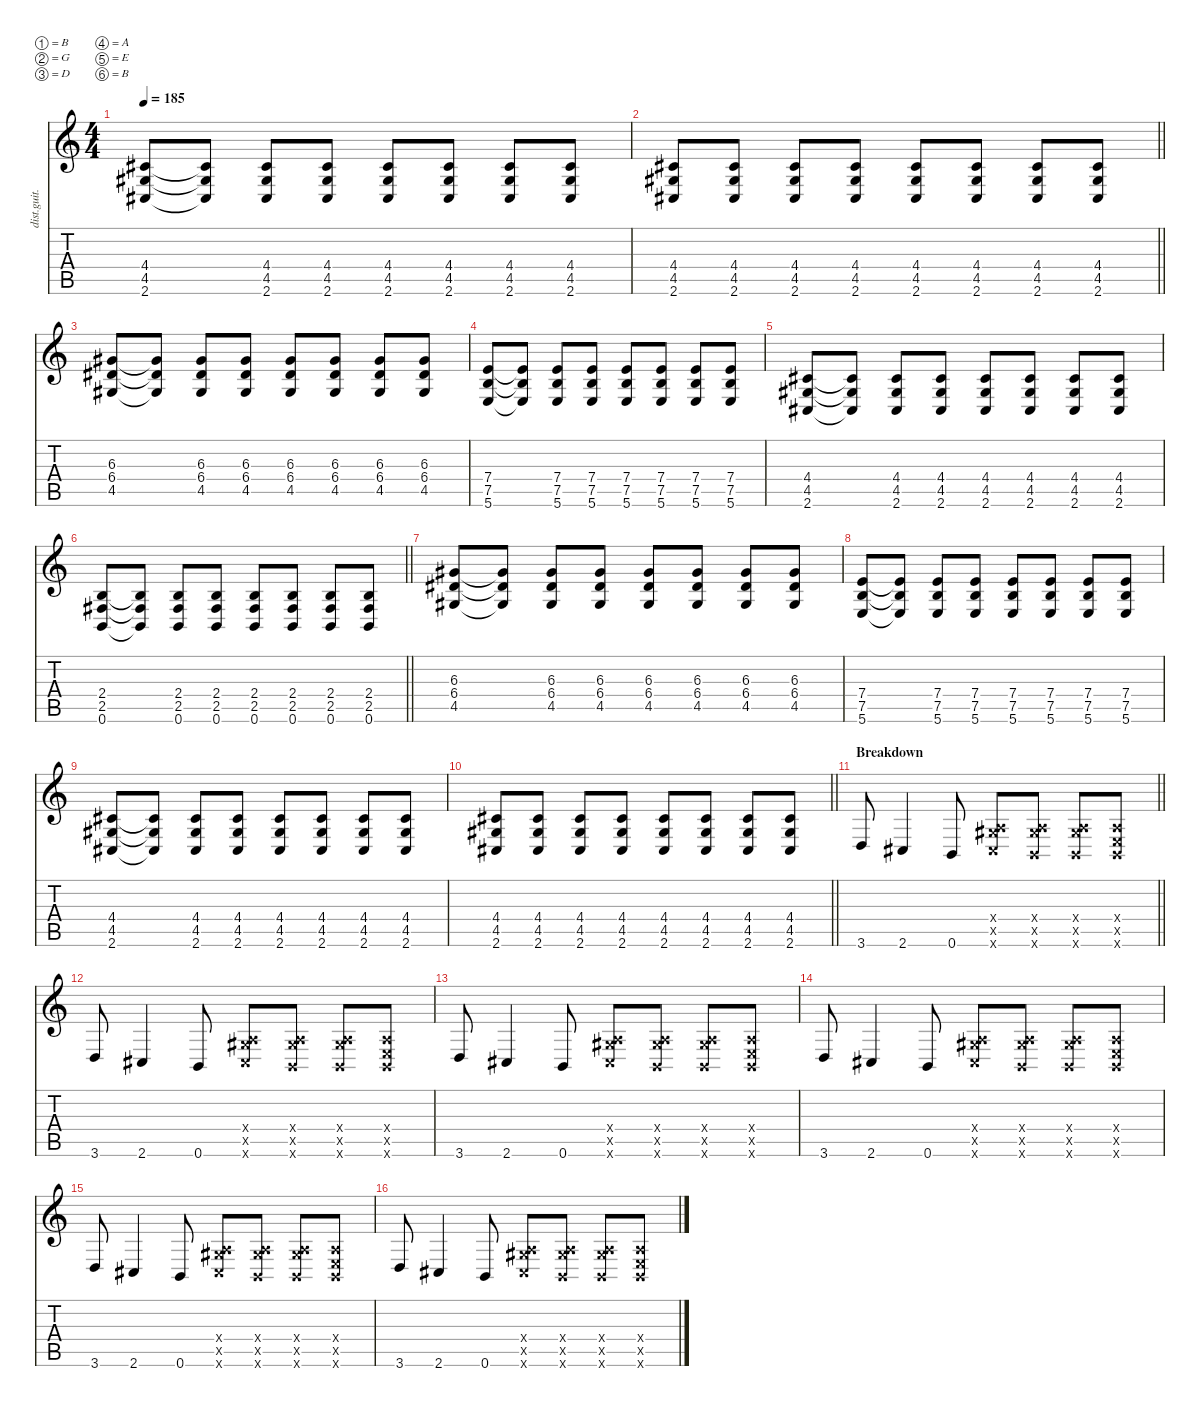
\defaultSystemsLayout 4
\hideDynamics
\bracketExtendMode nobrackets
\track ("Guitar L - Petr" "dist.guit.") {instrument distortionguitar}
\staff {score tabs}
\tuning (B3 G3 D3 A2 E2 B1)
\ts (4 4)
\tempo 185
\clef g2
\ks c
(4.4{acc #} 4.5{acc #} 2.6{acc #}).8{dy f beam Up} (4.4{t acc #} 4.5{t acc #} 2.6{t acc #}).8{beam Up} (4.4{acc #} 4.5{acc #} 2.6{acc #}).8{beam Up} (4.4{acc #} 4.5{acc #} 2.6{acc #}).8{beam Up} (4.4{acc #} 4.5{acc #} 2.6{acc #}).8{beam Up} (4.4{acc #} 4.5{acc #} 2.6{acc #}).8{beam Up} (4.4{acc #} 4.5{acc #} 2.6{acc #}).8{beam Up} (4.4{acc #} 4.5{acc #} 2.6{acc #}).8{beam Up} |
\barLineRight lightlight
(4.4{acc #} 4.5{acc #} 2.6{acc #}).8{beam Up} (4.4{acc #} 4.5{acc #} 2.6{acc #}).8{beam Up} (4.4{acc #} 4.5{acc #} 2.6{acc #}).8{beam Up} (4.4{acc #} 4.5{acc #} 2.6{acc #}).8{beam Up} (4.4{acc #} 4.5{acc #} 2.6{acc #}).8{beam Up} (4.4{acc #} 4.5{acc #} 2.6{acc #}).8{beam Up} (4.4{acc #} 4.5{acc #} 2.6{acc #}).8{beam Up} (4.4{acc #} 4.5{acc #} 2.6{acc #}).8{beam Up} |
(6.3{acc #} 6.4{acc #} 4.5{acc #}).8{beam Up} (6.3{t acc #} 6.4{t acc #} 4.5{t acc #}).8{beam Up} (6.3{acc #} 6.4{acc #} 4.5{acc #}).8{beam Up} (6.3{acc #} 6.4{acc #} 4.5{acc #}).8{beam Up} (6.3{acc #} 6.4{acc #} 4.5{acc #}).8{beam Up} (6.3{acc #} 6.4{acc #} 4.5{acc #}).8{beam Up} (6.3{acc #} 6.4{acc #} 4.5{acc #}).8{beam Up} (6.3{acc #} 6.4{acc #} 4.5{acc #}).8{beam Up} |
(7.4 7.5 5.6).8{beam Up} (7.4{t} 7.5{t} 5.6{t}).8{beam Up} (7.4 7.5 5.6).8{beam Up} (7.4 7.5 5.6).8{beam Up} (7.4 7.5 5.6).8{beam Up} (7.4 7.5 5.6).8{beam Up} (7.4 7.5 5.6).8{beam Up} (7.4 7.5 5.6).8{beam Up} |
(4.4{acc #} 4.5{acc #} 2.6{acc #}).8{beam Up} (4.4{t acc #} 4.5{t acc #} 2.6{t acc #}).8{beam Up} (4.4{acc #} 4.5{acc #} 2.6{acc #}).8{beam Up} (4.4{acc #} 4.5{acc #} 2.6{acc #}).8{beam Up} (4.4{acc #} 4.5{acc #} 2.6{acc #}).8{beam Up} (4.4{acc #} 4.5{acc #} 2.6{acc #}).8{beam Up} (4.4{acc #} 4.5{acc #} 2.6{acc #}).8{beam Up} (4.4{acc #} 4.5{acc #} 2.6{acc #}).8{beam Up} |
\barLineRight lightlight
(2.4 2.5{acc #} 0.6).8{beam Up} (2.4{t} 2.5{t acc #} 0.6{t}).8{beam Up} (2.4 2.5{acc #} 0.6).8{beam Up} (2.4 2.5{acc #} 0.6).8{beam Up} (2.4 2.5{acc #} 0.6).8{beam Up} (2.4 2.5{acc #} 0.6).8{beam Up} (2.4 2.5{acc #} 0.6).8{beam Up} (2.4 2.5{acc #} 0.6).8{beam Up} |
(6.3{acc #} 6.4{acc #} 4.5{acc #}).8{beam Up} (6.3{t acc #} 6.4{t acc #} 4.5{t acc #}).8{beam Up} (6.3{acc #} 6.4{acc #} 4.5{acc #}).8{beam Up} (6.3{acc #} 6.4{acc #} 4.5{acc #}).8{beam Up} (6.3{acc #} 6.4{acc #} 4.5{acc #}).8{beam Up} (6.3{acc #} 6.4{acc #} 4.5{acc #}).8{beam Up} (6.3{acc #} 6.4{acc #} 4.5{acc #}).8{beam Up} (6.3{acc #} 6.4{acc #} 4.5{acc #}).8{beam Up} |
(7.4 7.5 5.6).8{beam Up} (7.4{t} 7.5{t} 5.6{t}).8{beam Up} (7.4 7.5 5.6).8{beam Up} (7.4 7.5 5.6).8{beam Up} (7.4 7.5 5.6).8{beam Up} (7.4 7.5 5.6).8{beam Up} (7.4 7.5 5.6).8{beam Up} (7.4 7.5 5.6).8{beam Up} |
(4.4{acc #} 4.5{acc #} 2.6{acc #}).8{beam Up} (4.4{t acc #} 4.5{t acc #} 2.6{t acc #}).8{beam Up} (4.4{acc #} 4.5{acc #} 2.6{acc #}).8{beam Up} (4.4{acc #} 4.5{acc #} 2.6{acc #}).8{beam Up} (4.4{acc #} 4.5{acc #} 2.6{acc #}).8{beam Up} (4.4{acc #} 4.5{acc #} 2.6{acc #}).8{beam Up} (4.4{acc #} 4.5{acc #} 2.6{acc #}).8{beam Up} (4.4{acc #} 4.5{acc #} 2.6{acc #}).8{beam Up} |
\barLineRight lightlight
(4.4{acc #} 4.5{acc #} 2.6{acc #}).8{beam Up} (4.4{acc #} 4.5{acc #} 2.6{acc #}).8{beam Up} (4.4{acc #} 4.5{acc #} 2.6{acc #}).8{beam Up} (4.4{acc #} 4.5{acc #} 2.6{acc #}).8{beam Up} (4.4{acc #} 4.5{acc #} 2.6{acc #}).8{beam Up} (4.4{acc #} 4.5{acc #} 2.6{acc #}).8{beam Up} (4.4{acc #} 4.5{acc #} 2.6{acc #}).8{beam Up} (4.4{acc #} 4.5{acc #} 2.6{acc #}).8{beam Up} |
\section ("" "Breakdown")
\barLineRight lightlight
3.6.8{beam Up} 2.6{acc #}.4{beam Up} 0.6.8{beam Up} (0.4{x} 4.5{x acc #} 2.6{x acc #}).8{beam Up} (0.4{x} 4.5{x acc #} 0.6{x}).8{beam Up} (0.4{x} 4.5{x acc #} 0.6{x}).8{beam Up} (0.4{x} 0.5{x} 0.6{x}).8{beam Up} |
3.6.8{beam Up} 2.6{acc #}.4{beam Up} 0.6.8{beam Up} (0.4{x} 4.5{x acc #} 2.6{x acc #}).8{beam Up} (0.4{x} 4.5{x acc #} 0.6{x}).8{beam Up} (0.4{x} 4.5{x acc #} 0.6{x}).8{beam Up} (0.4{x} 0.5{x} 0.6{x}).8{beam Up} |
3.6.8{beam Up} 2.6{acc #}.4{beam Up} 0.6.8{beam Up} (0.4{x} 4.5{x acc #} 2.6{x acc #}).8{beam Up} (0.4{x} 4.5{x acc #} 0.6{x}).8{beam Up} (0.4{x} 4.5{x acc #} 0.6{x}).8{beam Up} (0.4{x} 0.5{x} 0.6{x}).8{beam Up} |
3.6.8{beam Up} 2.6{acc #}.4{beam Up} 0.6.8{beam Up} (0.4{x} 4.5{x acc #} 2.6{x acc #}).8{beam Up} (0.4{x} 4.5{x acc #} 0.6{x}).8{beam Up} (0.4{x} 4.5{x acc #} 0.6{x}).8{beam Up} (0.4{x} 0.5{x} 0.6{x}).8{beam Up} |
3.6.8{beam Up} 2.6{acc #}.4{beam Up} 0.6.8{beam Up} (0.4{x} 4.5{x acc #} 2.6{x acc #}).8{beam Up} (0.4{x} 4.5{x acc #} 0.6{x}).8{beam Up} (0.4{x} 4.5{x acc #} 0.6{x}).8{beam Up} (0.4{x} 0.5{x} 0.6{x}).8{beam Up} |
3.6.8{beam Up} 2.6{acc #}.4{beam Up} 0.6.8{beam Up} (0.4{x} 4.5{x acc #} 2.6{x acc #}).8{beam Up} (0.4{x} 4.5{x acc #} 0.6{x}).8{beam Up} (0.4{x} 4.5{x acc #} 0.6{x}).8{beam Up} (0.4{x} 0.5{x} 0.6{x}).8{beam Up}
